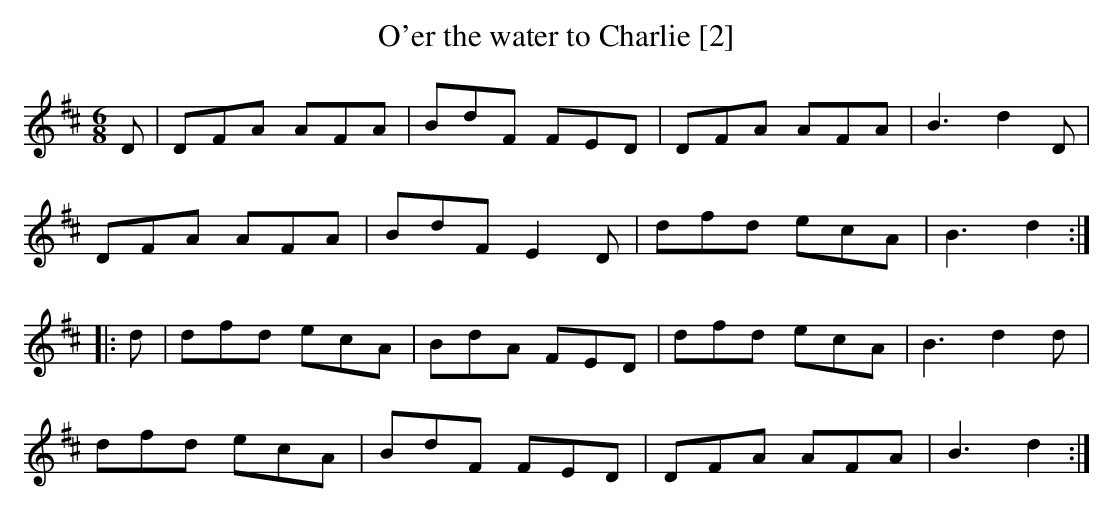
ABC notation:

X:1
T:O'er the water to Charlie [2]
M:6/8
L:1/8
K:D
D|DFA AFA|BdF FED|DFA AFA|B3 d2D|
DFA AFA|BdF E2D|dfd ecA|B3 d2:|
|:d|dfd ecA|BdA FED|dfd ecA|B3 d2d|
dfd ecA|BdF FED|DFA AFA|B3 d2:|]
